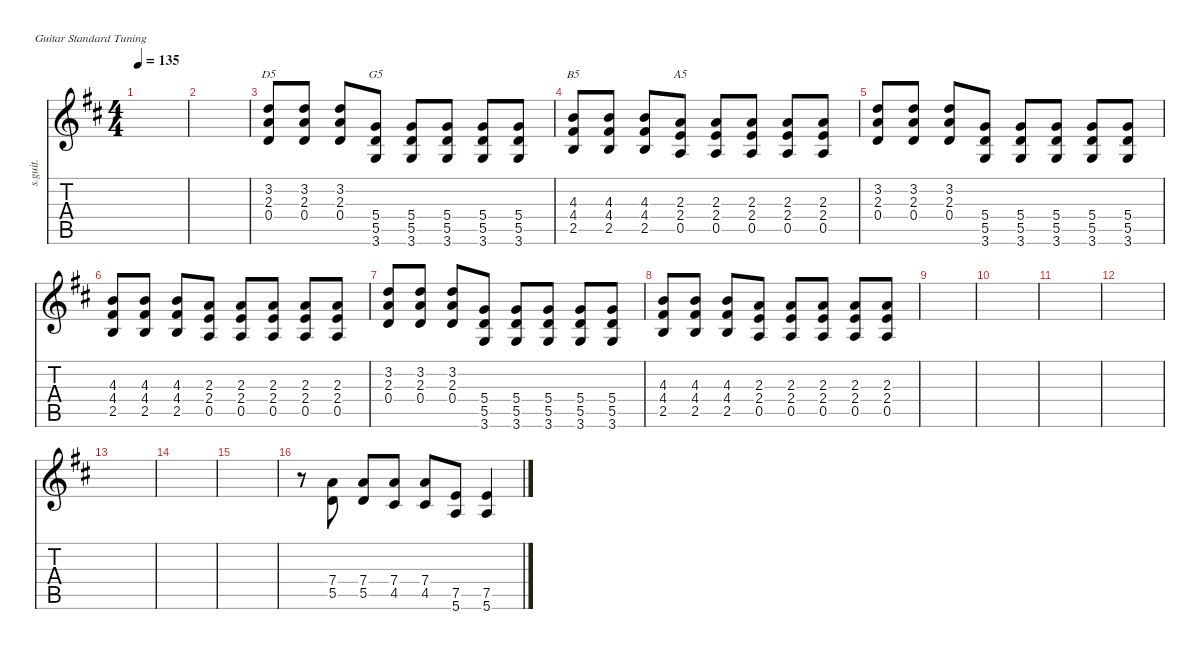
\defaultSystemsLayout 4
\hideDynamics
\bracketExtendMode nobrackets
\otherSystemsTrackNameOrientation horizontal
\track ("Steel Guitar" "s.guit.") {instrument acousticguitarsteel}
\staff {score tabs}
\tuning (E4 B3 G3 D3 A2 E2)
\chord ("D5" x 3 2 0 x x) {showdiagram false showfingering false}
\chord ("G5" x x x 5 5 3) {showdiagram false showfingering false}
\chord ("B5" x x 4 4 2 x) {showdiagram false showfingering false}
\chord ("A5" x x 2 2 0 x) {showdiagram false showfingering false barre 2}
\ts (4 4)
\tempo 135
\clef g2
\ks d
|
|
(2.3{acc forcenatural} 3.2{acc forcenatural} 0.4{acc forcenatural}).8{ch "D5" beam Up} (2.3{acc forcenatural} 3.2{acc forcenatural} 0.4{acc forcenatural}).8{beam Up} (2.3{acc forcenatural} 3.2{acc forcenatural} 0.4{acc forcenatural}).8{beam Up} (3.6{acc forcenatural} 5.5{acc forcenatural} 5.4{acc forcenatural}).8{ch "G5" beam Up} (3.6{acc forcenatural} 5.5{acc forcenatural} 5.4{acc forcenatural}).8{beam Up} (3.6{acc forcenatural} 5.5{acc forcenatural} 5.4{acc forcenatural}).8{beam Up} (3.6{acc forcenatural} 5.5{acc forcenatural} 5.4{acc forcenatural}).8{beam Up} (3.6{acc forcenatural} 5.5{acc forcenatural} 5.4{acc forcenatural}).8{beam Up} |
(2.5{acc forcenatural} 4.4{acc #} 4.3{acc forcenatural}).8{ch "B5" beam Up} (2.5{acc forcenatural} 4.4{acc #} 4.3{acc forcenatural}).8{beam Up} (2.5{acc forcenatural} 4.4{acc #} 4.3{acc forcenatural}).8{beam Up} (0.5{acc forcenatural} 2.4{acc forcenatural} 2.3{acc forcenatural}).8{ch "A5" beam Up} (0.5{acc forcenatural} 2.4{acc forcenatural} 2.3{acc forcenatural}).8{beam Up} (0.5{acc forcenatural} 2.4{acc forcenatural} 2.3{acc forcenatural}).8{beam Up} (0.5{acc forcenatural} 2.4{acc forcenatural} 2.3{acc forcenatural}).8{beam Up} (0.5{acc forcenatural} 2.4{acc forcenatural} 2.3{acc forcenatural}).8{beam Up} |
(2.3{acc forcenatural} 3.2{acc forcenatural} 0.4{acc forcenatural}).8{beam Up} (2.3{acc forcenatural} 3.2{acc forcenatural} 0.4{acc forcenatural}).8{beam Up} (2.3{acc forcenatural} 3.2{acc forcenatural} 0.4{acc forcenatural}).8{beam Up} (3.6{acc forcenatural} 5.5{acc forcenatural} 5.4{acc forcenatural}).8{beam Up} (3.6{acc forcenatural} 5.5{acc forcenatural} 5.4{acc forcenatural}).8{beam Up} (3.6{acc forcenatural} 5.5{acc forcenatural} 5.4{acc forcenatural}).8{beam Up} (3.6{acc forcenatural} 5.5{acc forcenatural} 5.4{acc forcenatural}).8{beam Up} (3.6{acc forcenatural} 5.5{acc forcenatural} 5.4{acc forcenatural}).8{beam Up} |
(2.5{acc forcenatural} 4.4{acc #} 4.3{acc forcenatural}).8{beam Up} (2.5{acc forcenatural} 4.4{acc #} 4.3{acc forcenatural}).8{beam Up} (2.5{acc forcenatural} 4.4{acc #} 4.3{acc forcenatural}).8{beam Up} (0.5{acc forcenatural} 2.4{acc forcenatural} 2.3{acc forcenatural}).8{beam Up} (0.5{acc forcenatural} 2.4{acc forcenatural} 2.3{acc forcenatural}).8{beam Up} (0.5{acc forcenatural} 2.4{acc forcenatural} 2.3{acc forcenatural}).8{beam Up} (0.5{acc forcenatural} 2.4{acc forcenatural} 2.3{acc forcenatural}).8{beam Up} (0.5{acc forcenatural} 2.4{acc forcenatural} 2.3{acc forcenatural}).8{beam Up} |
(2.3{acc forcenatural} 3.2{acc forcenatural} 0.4{acc forcenatural}).8{beam Up} (2.3{acc forcenatural} 3.2{acc forcenatural} 0.4{acc forcenatural}).8{beam Up} (2.3{acc forcenatural} 3.2{acc forcenatural} 0.4{acc forcenatural}).8{beam Up} (3.6{acc forcenatural} 5.5{acc forcenatural} 5.4{acc forcenatural}).8{beam Up} (3.6{acc forcenatural} 5.5{acc forcenatural} 5.4{acc forcenatural}).8{beam Up} (3.6{acc forcenatural} 5.5{acc forcenatural} 5.4{acc forcenatural}).8{beam Up} (3.6{acc forcenatural} 5.5{acc forcenatural} 5.4{acc forcenatural}).8{beam Up} (3.6{acc forcenatural} 5.5{acc forcenatural} 5.4{acc forcenatural}).8{beam Up} |
(2.5{acc forcenatural} 4.4{acc #} 4.3{acc forcenatural}).8{beam Up} (2.5{acc forcenatural} 4.4{acc #} 4.3{acc forcenatural}).8{beam Up} (2.5{acc forcenatural} 4.4{acc #} 4.3{acc forcenatural}).8{beam Up} (0.5{acc forcenatural} 2.4{acc forcenatural} 2.3{acc forcenatural}).8{beam Up} (0.5{acc forcenatural} 2.4{acc forcenatural} 2.3{acc forcenatural}).8{beam Up} (0.5{acc forcenatural} 2.4{acc forcenatural} 2.3{acc forcenatural}).8{beam Up} (0.5{acc forcenatural} 2.4{acc forcenatural} 2.3{acc forcenatural}).8{beam Up} (0.5{acc forcenatural} 2.4{acc forcenatural} 2.3{acc forcenatural}).8{beam Up} |
|
|
|
|
|
|
|
r.8{beam Down} (5.5{acc forcenatural} 7.4{acc forcenatural}).8{beam Up} (7.4{acc forcenatural} 5.5{acc forcenatural}).8{beam Up} (4.5{acc #} 7.4{acc forcenatural}).8{beam Up} (4.5{acc #} 7.4{acc forcenatural}).8{beam Up} (5.6{acc forcenatural} 7.5{acc forcenatural}).8{beam Up} (5.6{acc forcenatural} 7.5{acc forcenatural}).4{beam Up}
